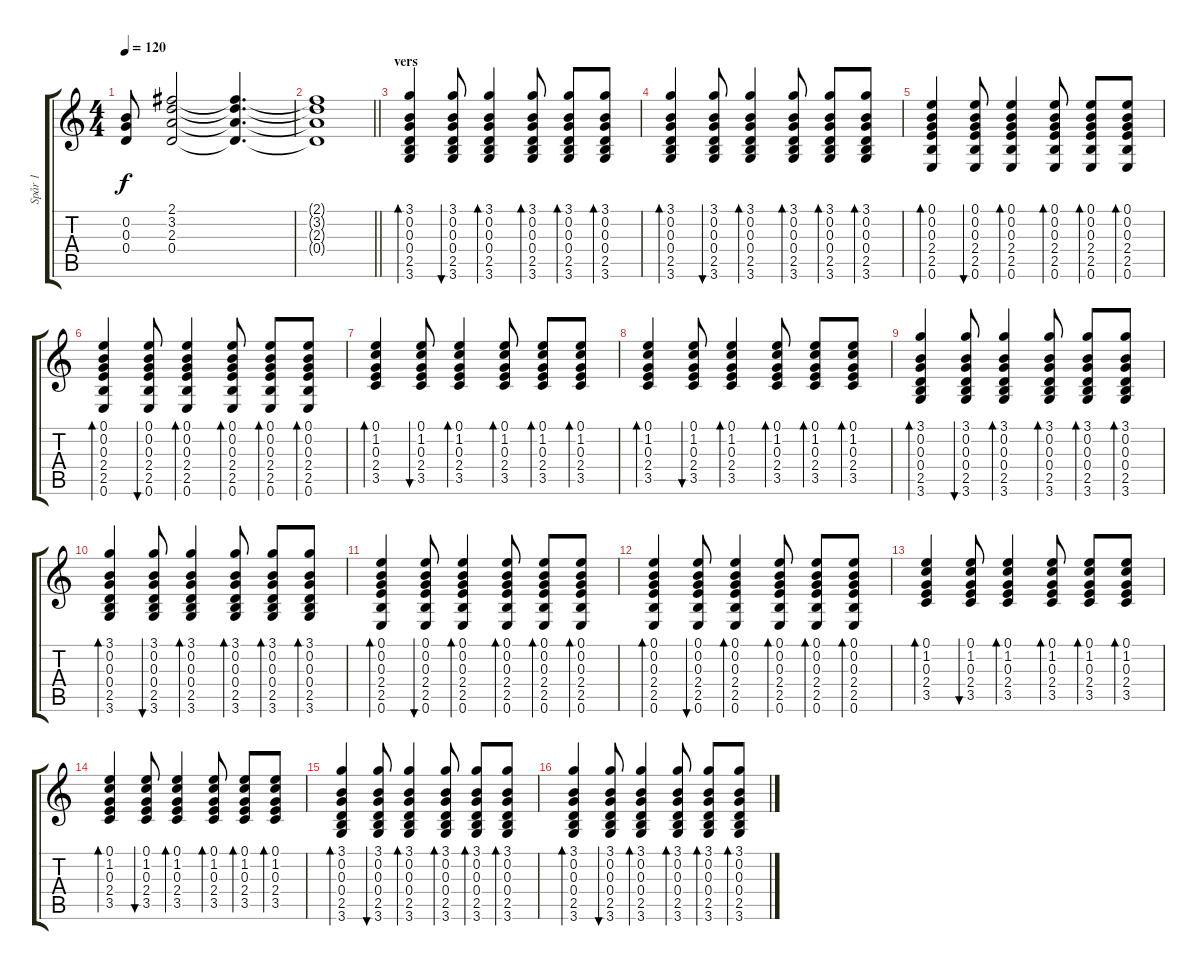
\track ("Spår 1" "Spår 1") {instrument acousticguitarsteel}
\staff {score tabs}
\tuning (E4 B3 G3 D3 A2 E2) {hide}
\ts (4 4)
\tempo 120
\clef g2
\ks c
(0.2{t} 0.3{t} 0.4{t}).8{dy f} (2.1 3.2 2.3 0.4).2 (2.1{t} 3.2{t} 2.3{t} 0.4{t}).4{d} |
\barLineRight lightlight
(2.1{t} 3.2{t} 2.3{t} 0.4{t}).1 |
\section ("" "vers")
(3.1 0.2 0.3 0.4 2.5 3.6).4{bd 60} (3.1 0.2 0.3 0.4 2.5 3.6).8{bu 60} (3.1 0.2 0.3 0.4 2.5 3.6).4{bd 60} (3.1 0.2 0.3 0.4 2.5 3.6).8{bd 60} (3.1 0.2 0.3 0.4 2.5 3.6).8{bd 60} (3.1 0.2 0.3 0.4 2.5 3.6).8{bd 60} |
(3.1 0.2 0.3 0.4 2.5 3.6).4{bd 60} (3.1 0.2 0.3 0.4 2.5 3.6).8{bu 60} (3.1 0.2 0.3 0.4 2.5 3.6).4{bd 60} (3.1 0.2 0.3 0.4 2.5 3.6).8{bd 60} (3.1 0.2 0.3 0.4 2.5 3.6).8{bd 60} (3.1 0.2 0.3 0.4 2.5 3.6).8{bd 60} |
(0.1 0.2 0.3 2.4 2.5 0.6).4{bd 60} (0.1 0.2 0.3 2.4 2.5 0.6).8{bu 60} (0.1 0.2 0.3 2.4 2.5 0.6).4{bd 60} (0.1 0.2 0.3 2.4 2.5 0.6).8{bd 60} (0.1 0.2 0.3 2.4 2.5 0.6).8{bd 60} (0.1 0.2 0.3 2.4 2.5 0.6).8{bd 60} |
(0.1 0.2 0.3 2.4 2.5 0.6).4{bd 60} (0.1 0.2 0.3 2.4 2.5 0.6).8{bu 60} (0.1 0.2 0.3 2.4 2.5 0.6).4{bd 60} (0.1 0.2 0.3 2.4 2.5 0.6).8{bd 60} (0.1 0.2 0.3 2.4 2.5 0.6).8{bd 60} (0.1 0.2 0.3 2.4 2.5 0.6).8{bd 60} |
(0.1 1.2 0.3 2.4 3.5).4{bd 60} (0.1 1.2 0.3 2.4 3.5).8{bu 60} (0.1 1.2 0.3 2.4 3.5).4{bd 60} (0.1 1.2 0.3 2.4 3.5).8{bd 60} (0.1 1.2 0.3 2.4 3.5).8{bd 60} (0.1 1.2 0.3 2.4 3.5).8{bd 60} |
(0.1 1.2 0.3 2.4 3.5).4{bd 60} (0.1 1.2 0.3 2.4 3.5).8{bu 60} (0.1 1.2 0.3 2.4 3.5).4{bd 60} (0.1 1.2 0.3 2.4 3.5).8{bd 60} (0.1 1.2 0.3 2.4 3.5).8{bd 60} (0.1 1.2 0.3 2.4 3.5).8{bd 60} |
(3.1 0.2 0.3 0.4 2.5 3.6).4{bd 60} (3.1 0.2 0.3 0.4 2.5 3.6).8{bu 60} (3.1 0.2 0.3 0.4 2.5 3.6).4{bd 60} (3.1 0.2 0.3 0.4 2.5 3.6).8{bd 60} (3.1 0.2 0.3 0.4 2.5 3.6).8{bd 60} (3.1 0.2 0.3 0.4 2.5 3.6).8{bd 60} |
(3.1 0.2 0.3 0.4 2.5 3.6).4{bd 60} (3.1 0.2 0.3 0.4 2.5 3.6).8{bu 60} (3.1 0.2 0.3 0.4 2.5 3.6).4{bd 60} (3.1 0.2 0.3 0.4 2.5 3.6).8{bd 60} (3.1 0.2 0.3 0.4 2.5 3.6).8{bd 60} (3.1 0.2 0.3 0.4 2.5 3.6).8{bd 60} |
(0.1 0.2 0.3 2.4 2.5 0.6).4{bd 60} (0.1 0.2 0.3 2.4 2.5 0.6).8{bu 60} (0.1 0.2 0.3 2.4 2.5 0.6).4{bd 60} (0.1 0.2 0.3 2.4 2.5 0.6).8{bd 60} (0.1 0.2 0.3 2.4 2.5 0.6).8{bd 60} (0.1 0.2 0.3 2.4 2.5 0.6).8{bd 60} |
(0.1 0.2 0.3 2.4 2.5 0.6).4{bd 60} (0.1 0.2 0.3 2.4 2.5 0.6).8{bu 60} (0.1 0.2 0.3 2.4 2.5 0.6).4{bd 60} (0.1 0.2 0.3 2.4 2.5 0.6).8{bd 60} (0.1 0.2 0.3 2.4 2.5 0.6).8{bd 60} (0.1 0.2 0.3 2.4 2.5 0.6).8{bd 60} |
(0.1 1.2 0.3 2.4 3.5).4{bd 60} (0.1 1.2 0.3 2.4 3.5).8{bu 60} (0.1 1.2 0.3 2.4 3.5).4{bd 60} (0.1 1.2 0.3 2.4 3.5).8{bd 60} (0.1 1.2 0.3 2.4 3.5).8{bd 60} (0.1 1.2 0.3 2.4 3.5).8{bd 60} |
(0.1 1.2 0.3 2.4 3.5).4{bd 60} (0.1 1.2 0.3 2.4 3.5).8{bu 60} (0.1 1.2 0.3 2.4 3.5).4{bd 60} (0.1 1.2 0.3 2.4 3.5).8{bd 60} (0.1 1.2 0.3 2.4 3.5).8{bd 60} (0.1 1.2 0.3 2.4 3.5).8{bd 60} |
(3.1 0.2 0.3 0.4 2.5 3.6).4{bd 60} (3.1 0.2 0.3 0.4 2.5 3.6).8{bu 60} (3.1 0.2 0.3 0.4 2.5 3.6).4{bd 60} (3.1 0.2 0.3 0.4 2.5 3.6).8{bd 60} (3.1 0.2 0.3 0.4 2.5 3.6).8{bd 60} (3.1 0.2 0.3 0.4 2.5 3.6).8{bd 60} |
(3.1 0.2 0.3 0.4 2.5 3.6).4{bd 60} (3.1 0.2 0.3 0.4 2.5 3.6).8{bu 60} (3.1 0.2 0.3 0.4 2.5 3.6).4{bd 60} (3.1 0.2 0.3 0.4 2.5 3.6).8{bd 60} (3.1 0.2 0.3 0.4 2.5 3.6).8{bd 60} (3.1 0.2 0.3 0.4 2.5 3.6).8{bd 60}
